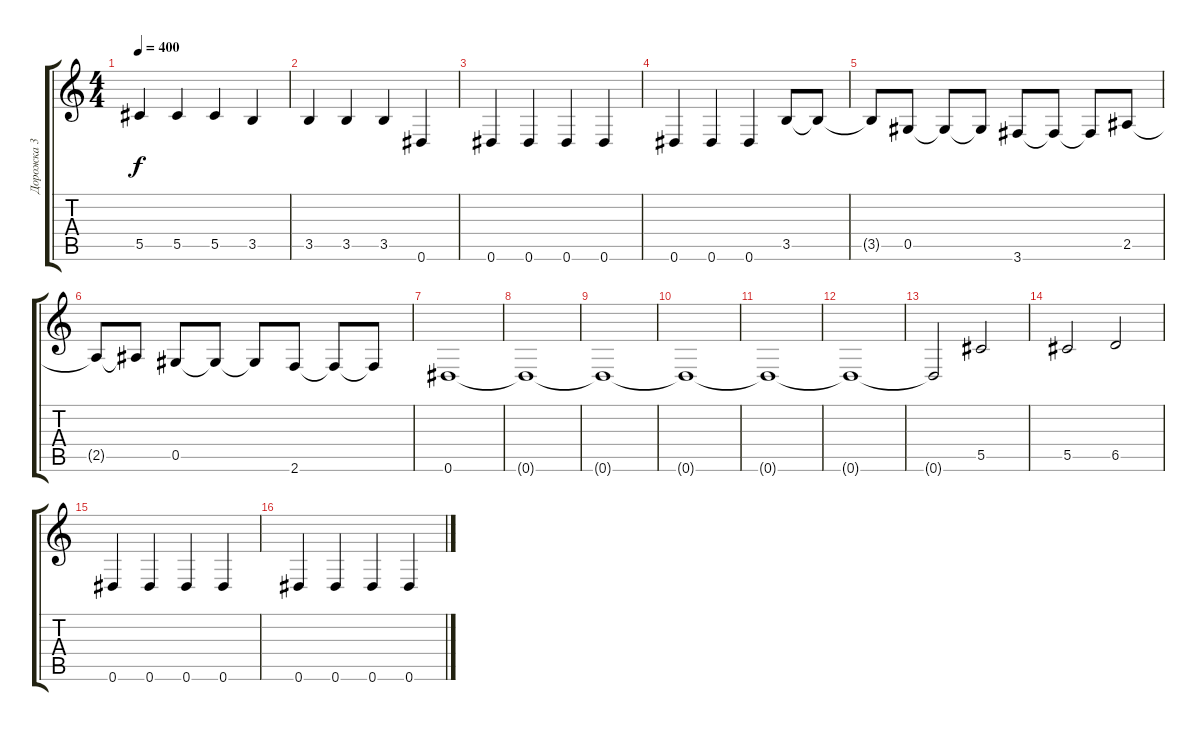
\track ("Дорожка 3" "Дорожка 3") {instrument electricbassfinger}
\staff {score tabs}
\tuning (Eb4 Bb3 Gb3 Db3 Ab2 Eb2) {hide}
\ts (4 4)
\tempo 400
\clef g2
\ks c
5.5.4{dy f} 5.5.4 5.5.4 3.5.4 |
3.5.4 3.5.4 3.5.4 0.6.4 |
0.6.4 0.6.4 0.6.4 0.6.4 |
0.6.4 0.6.4 0.6.4 3.5.8 3.5{t}.8 |
3.5{t}.8 0.5.8 0.5{t}.8 0.5{t}.8 3.6.8 3.6{t}.8 3.6{t}.8 2.5.8 |
2.5{t}.8 2.5{t}.8 0.5.8 0.5{t}.8 0.5{t}.8 2.6.8 2.6{t}.8 2.6{t}.8 |
0.6.1 |
0.6{t}.1 |
0.6{t}.1 |
0.6{t}.1 |
0.6{t}.1 |
0.6{t}.1 |
0.6{t}.2 5.5.2 |
5.5.2 6.5.2 |
0.6.4 0.6.4 0.6.4 0.6.4 |
0.6.4 0.6.4 0.6.4 0.6.4
